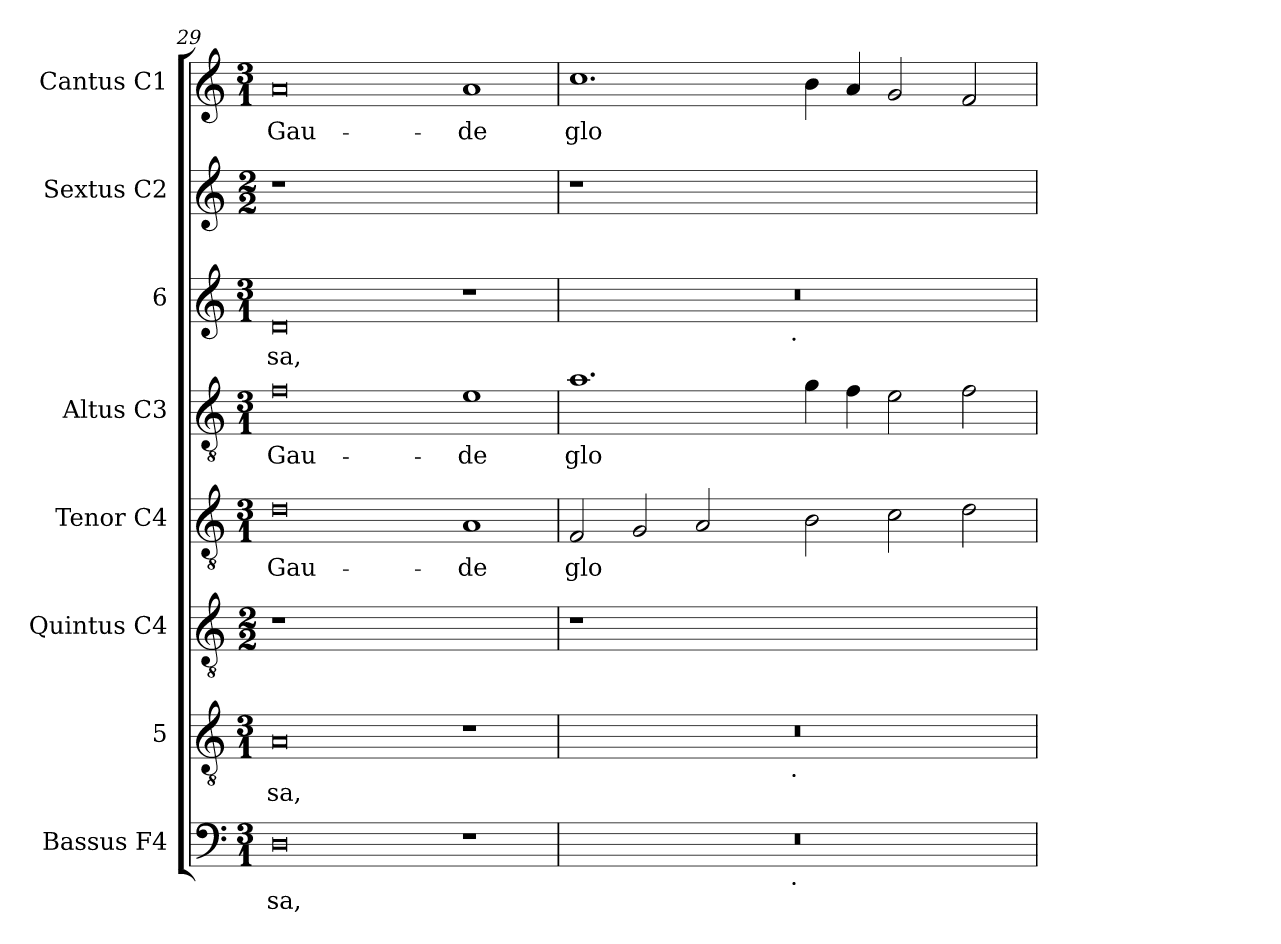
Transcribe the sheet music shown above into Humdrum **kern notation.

**kern	**text	**kern	**text	**kern	**kern	**text	**kern	**text	**kern	**text	**kern	**kern	**text
*part8	*part8	*part7	*part7	*part6	*part5	*part5	*part4	*part4	*part3	*part3	*part2	*part1	*part1
*staff8	*staff8	*staff7	*staff7	*staff6	*staff5	*staff5	*staff4	*staff4	*staff3	*staff3	*staff2	*staff1	*staff1
*I"Bassus  F4	*	*I"5	*	*I"Quintus  C4	*I"Tenor  C4	*	*I"Altus  C3	*	*I"6	*	*I"Sextus  C2	*I"Cantus  C1	*
*I'B	*	*	*	*	*I'T	*	*I'A	*	*	*	*	*I'C	*
*clefF4	*	*clefGv2	*	*clefGv2	*clefGv2	*	*clefGv2	*	*clefG2	*	*clefG2	*clefG2	*
*k[]	*	*k[]	*	*k[]	*k[]	*	*k[]	*	*k[]	*	*k[]	*k[]	*
*C:	*	*C:	*	*C:	*C:	*	*C:	*	*C:	*	*C:	*C:	*
*M3/1	*	*M3/1	*	*M2/2	*M3/1	*	*M3/1	*	*M3/1	*	*M2/2	*M3/1	*
=29	=29	=29	=29	=29	=29	=29	=29	=29	=29	=29	=29	=29	=29
!	!LO:LY:b:cj	!	!LO:LY:b:cj	!	!	!LO:LY:b:cj	!	!LO:LY:b:cj	!	!LO:LY:b:cj	!	!	!LO:LY:b:cj
0D	-sa,	0A	-sa,	1r	0d	Gau-	0f	Gau-	0d	-sa,	1r	0a	Gau-
.	.	.	.	0ryy	.	.	.	.	.	.	0ryy	.	.
!	!	!	!	!	!	!LO:LY:b:cj	!	!LO:LY:b:cj	!	!	!	!	!LO:LY:b:cj
1r	.	1r	.	.	1A	-de	1e	-de	1r	.	.	1a	-de
=30	=30	=30	=30	=30	=30	=30	=30	=30	=30	=30	=30	=30	=30
!	!	!	!	!	!	!LO:LY:b:cj	!	!LO:LY:b:cj	!	!	!	!	!LO:LY:b:cj
*^	*	*^	*	*	*	*	*	*	*^	*	*	*	*
0.r	1ryy	.	0.r	1ryy	.	1r	2F/	glo-	1.a	glo-	0.r	1ryy	.	1r	1.cc	glo-
!	!	!	!	!	!	!	!	!LO:LY:b:cj	!	!	!	!	!	!	!	!
.	.	.	.	.	.	.	2G/	--	.	.	.	.	.	.	.	.
!	!	!	!	!	!	!	!	!LO:LY:b:cj	!	!	!	!	!	!	!	!
.	4ryy	.	.	4ryy	.	0ryy	2A/	--	.	.	.	4ryy	.	0ryy	.	.
.	8ryy	.	.	8ryy	.	.	.	.	.	.	.	8ryy	.	.	.	.
.	16ryy	.	.	16ryy	.	.	.	.	.	.	.	16ryy	.	.	.	.
.	64ryy	.	.	64ryy	.	.	.	.	.	.	.	64ryy	.	.	.	.
!	!	!	!	!	!	!	!	!	!	!	!	!LO:TX:b:t=.	!	!	!	!
!	!	!	!	!LO:TX:b:t=.	!	!	!	!	!	!	!	!	!	!	!	!
!	!LO:TX:b:t=.	!	!	!	!	!	!	!	!	!	!	!	!	!	!	!
.	1ryy	.	.	1ryy	.	.	.	.	.	.	.	1ryy	.	.	.	.
!	!	!	!	!	!	!	!	!LO:LY:b:cj	!	!LO:LY:b:cj	!	!	!	!	!	!LO:LY:b:cj
.	.	.	.	.	.	.	2B\	--	4g\	--	.	.	.	.	4b\	--
!	!	!	!	!	!	!	!	!	!	!LO:LY:b:cj	!	!	!	!	!	!LO:LY:b:cj
.	.	.	.	.	.	.	.	.	4f\	--	.	.	.	.	4a/	--
!	!	!	!	!	!	!	!	!LO:LY:b:cj	!	!LO:LY:b:cj	!	!	!	!	!	!LO:LY:b:cj
.	.	.	.	.	.	.	2c\	--	2e\	--	.	.	.	.	2g/	--
.	2ryy	.	.	2ryy	.	.	.	.	.	.	.	2ryy	.	.	.	.
!	!	!	!	!	!	!	!	!LO:LY:b:cj	!	!LO:LY:b:cj	!	!	!	!	!	!LO:LY:b:cj
.	.	.	.	.	.	.	2d\	--	2f\	--	.	.	.	.	2f/	--
.	32.ryy	.	.	32.ryy	.	.	.	.	.	.	.	32.ryy	.	.	.	.
*v	*v	*	*	*	*	*	*	*	*	*	*v	*v	*	*	*	*
*	*	*v	*v	*	*	*	*	*	*	*	*	*	*	*
=	=	=	=	=	=	=	=	=	=	=	=	=	=
*-	*-	*-	*-	*-	*-	*-	*-	*-	*-	*-	*-	*-	*-
